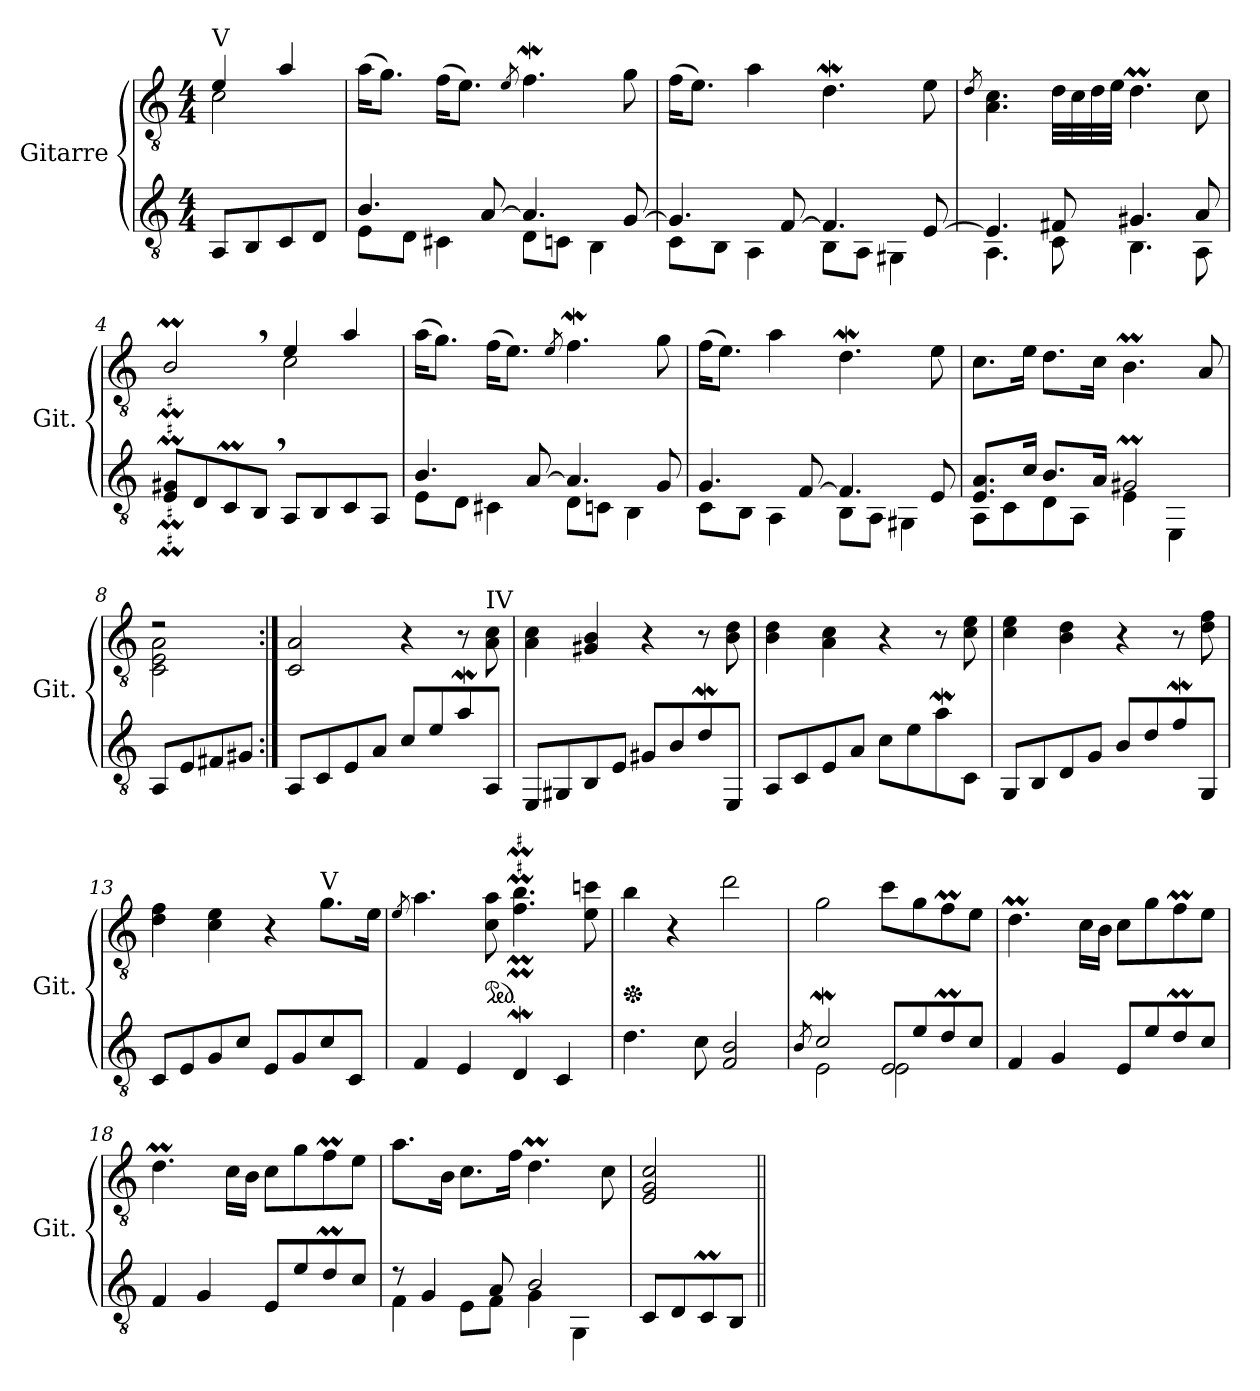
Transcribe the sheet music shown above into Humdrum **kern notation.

**kern	**kern
*part2	*part1
*staff2	*staff1
*I"Gitarre	*I"Gitarre
*I'Git.	*I'Git.
*clefGv2	*clefGv2
*k[]	*k[]
*M4/4	*M4/4
*MM80	*MM80
=	=
*	*^
!	!LO:TX:a:t=V	!
8AA/L	4e/	2c::\
8BB/	.	.
8C/	4a/	.
8D/J	.	.
*	*v	*v
=1	=1
*^	*
4.B/	8E\L	(16a\KL
.	.	8.g\J)
.	8D\J	.
.	4C#X\	(16f\KL
.	.	8.e\J)
[8A/	.	.
.	.	8qe/
4.A/]	8D\L	4.fw\
.	8Cn\J	.
.	4BB\	.
[8G/	.	8g\
=2	=2	=2
4.G/]	8C\L	(16f\KL
.	.	8.e\J)
.	8BB\J	.
.	4AA\	4a\
[8F/	.	.
4.F/]	8BB\L	4.dW\
.	8AA\J	.
.	4GG#X\	.
[8E/	.	8e\
=3	=3	=3
.	.	8qd/
4.E/]	4.AA\	4.A\ 4.c\
8F#X/	8C\	32d\LLL
.	.	32c\
.	.	32d\
.	.	32e\JJJ
4.G#X/	4.BB\	4.dM\
8A/	8AA\	8c\
*v	*v	*
!!LO:LB:g=z
=4	=4
*	*^
8E/M 8G#X/ML	2Bm,/	2ryy
8D/	.	.
8CM/	.	.
8BB,/J	.	.
8AA/L	4e/	2c\
8BB/	.	.
8C/	4a/	.
8AA/J	.	.
*	*v	*v
=5	=5
*^	*
4.B/	8E\L	(16a\KL
.	.	8.g\J)
.	8D\J	.
.	4C#X\	(16f\KL
.	.	8.e\J)
[8A/	.	.
.	.	8qe/
4.A/]	8D\L	4.fw\
.	8Cn\J	.
.	4BB\	.
8G/	.	8g\
=6	=6	=6
4.G/	8C\L	(16f\KL
.	.	8.e\J)
.	8BB\J	.
.	4AA\	4a\
[8F/	.	.
4.F/]	8BB\L	4.dW\
.	8AA\J	.
.	4GG#X\	.
8E/	.	8e\
!!LO:LB:g=z
=7	=7	=7
8.E/ 8.A/L	8AA\L	8.c\L
.	8C\	.
16c/Jk	.	16e\Jk
8.B/L	8D\	8.d\L
.	8AA\J	.
16A/Jk	.	16c\Jk
2G#Xm/	4E\	4.Bm\
.	4EE\	.
.	.	8A/
*v	*v	*
=8	=8
*	*^
8AA/L	2r	2C\ 2E\ 2A\
8E/	.	.
8F#X/	.	.
8G#X/J	.	.
*	*v	*v
=9:|!	=9:|!
8AA/L	2C/ 2A/
8C/	.
8E/	.
8A/J	.
8c/L	4r
8e/	.
8aW/	8r
!	!LO:TX:a:t=IV
8AA/J	8A\ 8c\
=10	=10
8EE/L	4A\ 4c\
8GG#X/	.
8BB/	4G#X/ 4B/
8E/J	.
8G#X/L	4r
8B/	.
8dW/	8r
8EE/J	8B\ 8d\
!!LO:LB:g=z
=11	=11
8AA/L	4B\ 4d\
8C/	.
8E/	4A\ 4c\
8A/J	.
8c\L	4r
8e\	.
8aW\	8r
8C\J	8c\ 8e\
=12	=12
8GG/L	4c\ 4e\
8BB/	.
8D/	4B\ 4d\
8G/J	.
8B/L	4r
8d/	.
8fw/	8r
8GG/J	8d\ 8f\
=13	=13
8C/L	4d\ 4f\
8E/	.
8G/	4c\ 4e\
8c/J	.
8E/L	4r
8G/	.
!	!LO:TX:a:t=V
8c/	8.g\L
8C/J	.
.	16e\Jk
=14	=14
.	8qe/
4F/	4.a\
4E/	.
*	*ped
.	8c\ 8a\
4DW/	4.f\M 4.b\M
4C/	.
.	8e\ 8cc\
=15	=15
*	*Xped
4.d\	4b\
.	4r
8c\	.
2F/ 2B/	2dd\
=16	=16
8qB/	.
*^	*
2cw/	2E\	2g\
!LO:N:head=open	!	!
8E/L	2E\	8cc\L
8e/	.	8g\
8dM/	.	8fM\
8c/J	.	8e\J
*v	*v	*
!!LO:LB:g=z
=17	=17
4F/	4.dM\
4G/	.
.	16c\LL
.	16B\JJ
8E/L	8c\L
8e/	8g\
8dM/	8fM\
8c/J	8e\J
=18	=18
4F/	4.dM\
4G/	.
.	16c\LL
.	16B\JJ
8E/L	8c\L
8e/	8g\
8dM/	8fM\
8c/J	8e\J
=19	=19
*^	*
8r	4F\	8.a\L
4G/	.	.
.	.	16B\Jk
.	8E\L	8.c\L
8A/	8F\J	.
.	.	16f\Jk
2B/	4G\	4.dM\
.	4GG\	.
.	.	8c\
*v	*v	*
=20	=20
8C/L	2E/ 2G/ 2c/
8D/	.
8CM/	.
8BB/J	.
=||	=||
*-	*-
